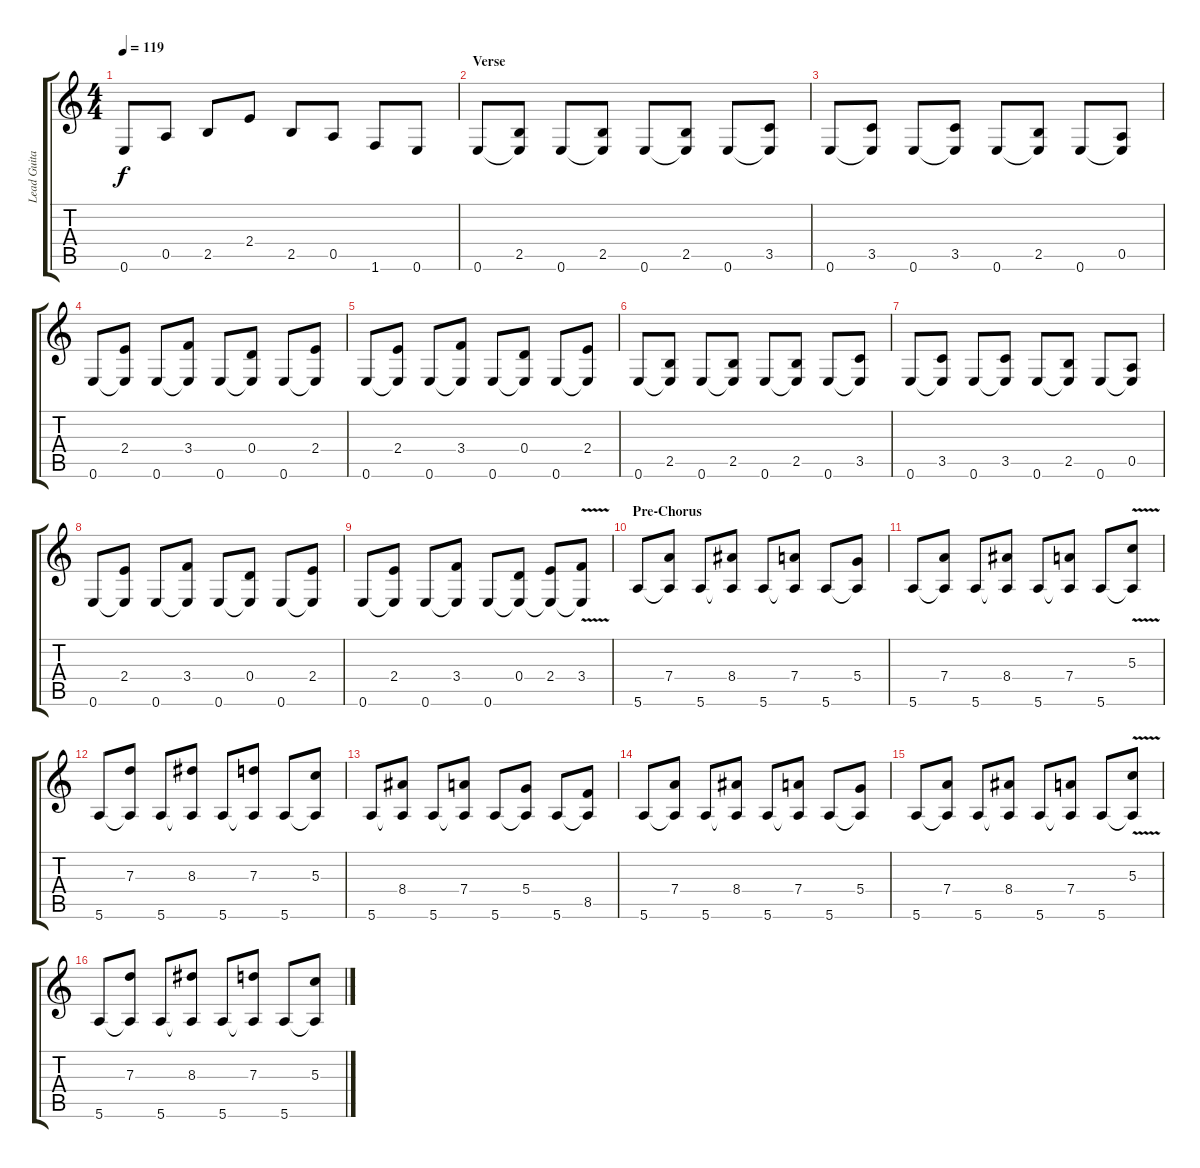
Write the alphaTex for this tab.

\track ("Lead Guitar" "Lead Guita") {instrument acousticguitarnylon}
\staff {score tabs}
\tuning (E4 B3 G3 D3 A2 E2) {hide}
\ts (4 4)
\tempo 119
\clef g2
\ks c
0.6.8{dy f instrument acousticguitarnylon} 0.5.8 2.5.8 2.4.8 2.5.8 0.5.8 1.6.8 0.6.8 |
\section ("" "Verse")
0.6.8 (2.5 0.6{t}).8 0.6.8 (2.5 0.6{t}).8 0.6.8 (2.5 0.6{t}).8 0.6.8 (3.5 0.6{t}).8 |
0.6.8 (3.5 0.6{t}).8 0.6.8 (3.5 0.6{t}).8 0.6.8 (2.5 0.6{t}).8 0.6.8 (0.5 0.6{t}).8 |
0.6.8 (2.4 0.6{t}).8 0.6.8 (3.4 0.6{t}).8 0.6.8 (0.4 0.6{t}).8 0.6.8 (2.4 0.6{t}).8 |
0.6.8 (2.4 0.6{t}).8 0.6.8 (3.4 0.6{t}).8 0.6.8 (0.4 0.6{t}).8 0.6.8 (2.4 0.6{t}).8 |
0.6.8 (2.5 0.6{t}).8 0.6.8 (2.5 0.6{t}).8 0.6.8 (2.5 0.6{t}).8 0.6.8 (3.5 0.6{t}).8 |
0.6.8 (3.5 0.6{t}).8 0.6.8 (3.5 0.6{t}).8 0.6.8 (2.5 0.6{t}).8 0.6.8 (0.5 0.6{t}).8 |
0.6.8 (2.4 0.6{t}).8 0.6.8 (3.4 0.6{t}).8 0.6.8 (0.4 0.6{t}).8 0.6.8 (2.4 0.6{t}).8 |
0.6.8 (2.4 0.6{t}).8 0.6.8 (3.4 0.6{t}).8 0.6.8 (0.4 0.6{t}).8 (2.4 0.6{t}).8 (3.4{v} 0.6{t}).8 |
\section ("" "Pre-Chorus")
5.6.8 (7.4 5.6{t}).8 5.6.8 (8.4 5.6{t}).8 5.6.8 (7.4 5.6{t}).8 5.6.8 (5.4 5.6{t}).8 |
5.6.8 (7.4 5.6{t}).8 5.6.8 (8.4 5.6{t}).8 5.6.8 (7.4 5.6{t}).8 5.6.8 (5.3{v} 5.6{t}).8 |
5.6.8 (7.3 5.6{t}).8 5.6.8 (8.3 5.6{t}).8 5.6.8 (7.3 5.6{t}).8 5.6.8 (5.3 5.6{t}).8 |
5.6.8 (8.4 5.6{t}).8 5.6.8 (7.4 5.6{t}).8 5.6.8 (5.4 5.6{t}).8 5.6.8 (8.5 5.6{t}).8 |
5.6.8 (7.4 5.6{t}).8 5.6.8 (8.4 5.6{t}).8 5.6.8 (7.4 5.6{t}).8 5.6.8 (5.4 5.6{t}).8 |
5.6.8 (7.4 5.6{t}).8 5.6.8 (8.4 5.6{t}).8 5.6.8 (7.4 5.6{t}).8 5.6.8 (5.3{v} 5.6{t}).8 |
5.6.8 (7.3 5.6{t}).8 5.6.8 (8.3 5.6{t}).8 5.6.8 (7.3 5.6{t}).8 5.6.8 (5.3 5.6{t}).8
